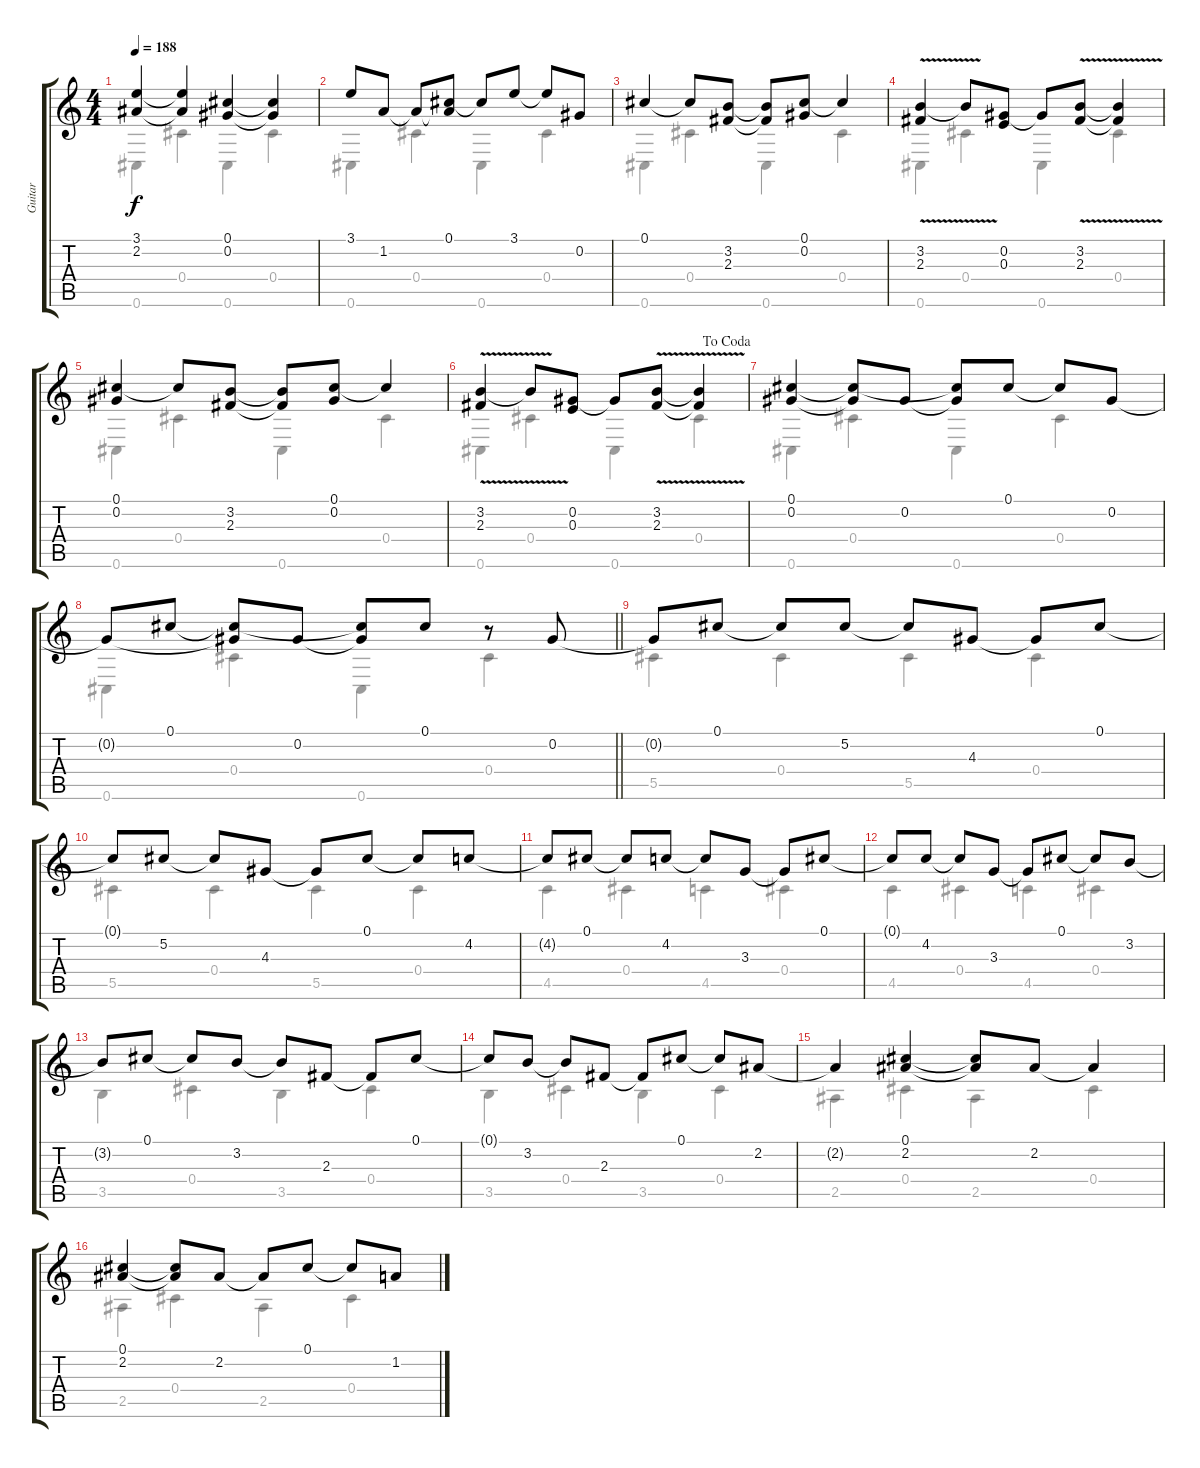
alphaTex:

\track ("Guitar" "Guitar") {instrument acousticguitarsteel}
\staff {score tabs}
\tuning (Db4 Ab3 E3 Db3 Ab2 Db2) {hide}
\voice
\ts (4 4)
\tempo 188
\clef g2
\ks c
(3.1 2.2).4{dy f} (3.1{t} 2.2{t}).4 (0.1 0.2).4 (0.1{t} 0.2{t}).4 |
3.1.8 1.2.8 1.2{t}.8 (0.1 1.2{t}).8 0.1{t}.8 3.1.8 3.1{t}.8 0.2.8 |
0.1.4 0.1{t}.8 (3.2 2.3).8 (3.2{t} 2.3{t}).8 (0.1 0.2).8 0.1{t}.4 |
(3.2{v} 2.3{v}).4 3.2{t}.8 (0.2 0.3).8 0.2{t}.8 (3.2{v} 2.3{v}).8 (3.2{t} 2.3{t}).4 |
(0.1 0.2).4 0.1{t}.8 (3.2 2.3).8 (3.2{t} 2.3{t}).8 (0.1 0.2).8 0.1{t}.4 |
\jump dacoda
(3.2{v} 2.3{v}).4 3.2{t}.8 (0.2 0.3).8 0.2{t}.8 (3.2{v} 2.3{v}).8 (3.2{t} 2.3{t}).4 |
(0.1 0.2).4 (0.1{t} 0.2{t}).8 0.2.8 (0.1{t} 0.2{t}).8 0.1.8 0.1{t}.8 0.2.8 |
\barLineRight lightlight
0.2{t}.8 0.1.8 (0.1{t} 0.2{t}).8 0.2.8 (0.1{t} 0.2{t}).8 0.1.8 r.8 0.2.8 |
0.2{t}.8 0.1.8 0.1{t}.8 5.2.8 5.2{t}.8 4.3.8 4.3{t}.8 0.1.8 |
0.1{t}.8 5.2.8 5.2{t}.8 4.3.8 4.3{t}.8 0.1.8 0.1{t}.8 4.2.8 |
4.2{t}.8 0.1.8 0.1{t}.8 4.2.8 4.2{t}.8 3.3.8 3.3{t}.8 0.1.8 |
0.1{t}.8 4.2.8 4.2{t}.8 3.3.8 3.3{t}.8 0.1.8 0.1{t}.8 3.2.8 |
3.2{t}.8 0.1.8 0.1{t}.8 3.2.8 3.2{t}.8 2.3.8 2.3{t}.8 0.1.8 |
0.1{t}.8 3.2.8 3.2{t}.8 2.3.8 2.3{t}.8 0.1.8 0.1{t}.8 2.2.8 |
2.2{t}.4 (0.1 2.2).4 (0.1{t} 2.2{t}).8 2.2.8 2.2{t}.4 |
(0.1 2.2).4 (0.1{t} 2.2{t}).8 2.2.8 2.2{t}.8 0.1.8 0.1{t}.8 1.2.8
\voice
\clef g2
\ottava regular
\simile none
\ks c
0.6.4{dy f} 0.4.4 0.6.4 0.4.4 |
0.6.4 0.4.4 0.6.4 0.4.4 |
0.6.4 0.4.4 0.6.4 0.4.4 |
0.6.4 0.4.4 0.6.4 0.4.4 |
0.6.4 0.4.4 0.6.4 0.4.4 |
0.6.4 0.4.4 0.6.4 0.4.4 |
0.6.4 0.4.4 0.6.4 0.4.4 |
\barLineRight lightlight
0.6.4 0.4.4 0.6.4 0.4.4 |
5.5.4 0.4.4 5.5.4 0.4.4 |
5.5.4 0.4.4 5.5.4 0.4.4 |
4.5.4 0.4.4 4.5.4 0.4.4 |
4.5.4 0.4.4 4.5.4 0.4.4 |
3.5.4 0.4.4 3.5.4 0.4.4 |
3.5.4 0.4.4 3.5.4 0.4.4 |
2.5.4 0.4.4 2.5.4 0.4.4 |
2.5.4 0.4.4 2.5.4 0.4.4
